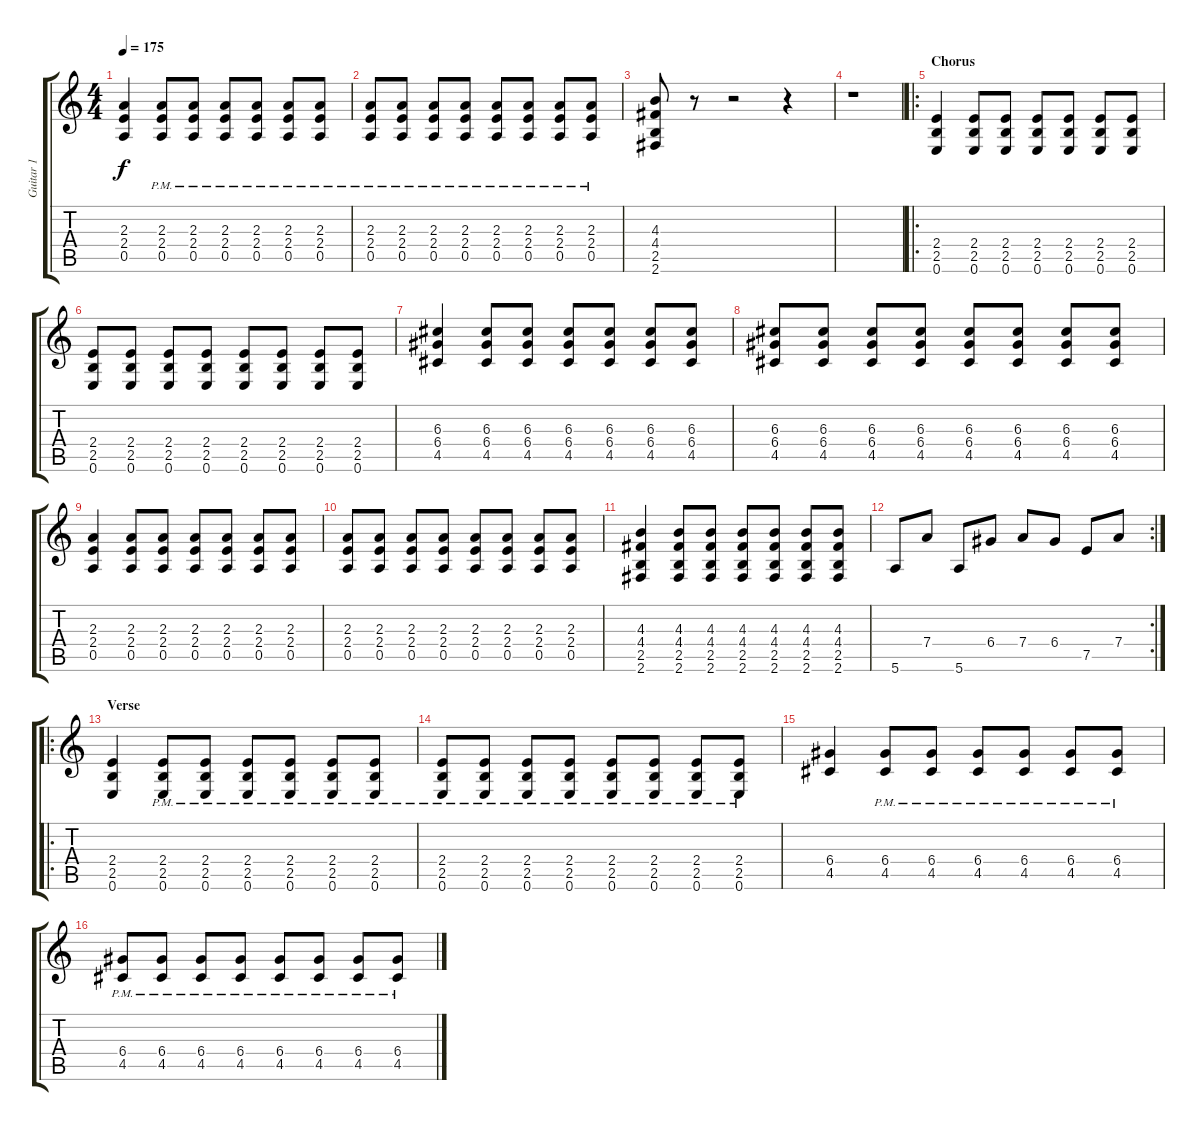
\track ("Guitar 1" "Guitar 1") {instrument acousticguitarsteel}
\staff {score tabs}
\tuning (E4 B3 G3 D3 A2 E2) {hide}
\ts (4 4)
\tempo 175
\clef g2
\ks c
(2.3 2.4 0.5).4{dy f} (2.3{pm} 2.4{pm} 0.5{pm}).8 (2.3{pm} 2.4{pm} 0.5{pm}).8 (2.3{pm} 2.4{pm} 0.5{pm}).8 (2.3{pm} 2.4{pm} 0.5{pm}).8 (2.3{pm} 2.4{pm} 0.5{pm}).8 (2.3{pm} 2.4{pm} 0.5{pm}).8 |
(2.3{pm} 2.4{pm} 0.5{pm}).8 (2.3{pm} 2.4{pm} 0.5{pm}).8 (2.3{pm} 2.4{pm} 0.5{pm}).8 (2.3{pm} 2.4{pm} 0.5{pm}).8 (2.3{pm} 2.4{pm} 0.5{pm}).8 (2.3{pm} 2.4{pm} 0.5{pm}).8 (2.3{pm} 2.4{pm} 0.5{pm}).8 (2.3{pm} 2.4{pm} 0.5{pm}).8 |
(4.3 4.4 2.5 2.6).8 r.8 r.2 r.4 |
r.1 |
\ro
\section ("" "Chorus")
(2.4 2.5 0.6).4 (2.4 2.5 0.6).8 (2.4 2.5 0.6).8 (2.4 2.5 0.6).8 (2.4 2.5 0.6).8 (2.4 2.5 0.6).8 (2.4 2.5 0.6).8 |
(2.4 2.5 0.6).8 (2.4 2.5 0.6).8 (2.4 2.5 0.6).8 (2.4 2.5 0.6).8 (2.4 2.5 0.6).8 (2.4 2.5 0.6).8 (2.4 2.5 0.6).8 (2.4 2.5 0.6).8 |
(6.3 6.4 4.5).4 (6.3 6.4 4.5).8 (6.3 6.4 4.5).8 (6.3 6.4 4.5).8 (6.3 6.4 4.5).8 (6.3 6.4 4.5).8 (6.3 6.4 4.5).8 |
(6.3 6.4 4.5).8 (6.3 6.4 4.5).8 (6.3 6.4 4.5).8 (6.3 6.4 4.5).8 (6.3 6.4 4.5).8 (6.3 6.4 4.5).8 (6.3 6.4 4.5).8 (6.3 6.4 4.5).8 |
(2.3 2.4 0.5).4 (2.3 2.4 0.5).8 (2.3 2.4 0.5).8 (2.3 2.4 0.5).8 (2.3 2.4 0.5).8 (2.3 2.4 0.5).8 (2.3 2.4 0.5).8 |
(2.3 2.4 0.5).8 (2.3 2.4 0.5).8 (2.3 2.4 0.5).8 (2.3 2.4 0.5).8 (2.3 2.4 0.5).8 (2.3 2.4 0.5).8 (2.3 2.4 0.5).8 (2.3 2.4 0.5).8 |
(4.3 4.4 2.5 2.6).4 (4.3 4.4 2.5 2.6).8 (4.3 4.4 2.5 2.6).8 (4.3 4.4 2.5 2.6).8 (4.3 4.4 2.5 2.6).8 (4.3 4.4 2.5 2.6).8 (4.3 4.4 2.5 2.6).8 |
\rc 2
5.6.8 7.4.8 5.6.8 6.4.8 7.4.8 6.4.8 7.5.8 7.4.8 |
\ro
\section ("" "Verse")
(2.4 2.5 0.6).4 (2.4{pm} 2.5{pm} 0.6{pm}).8 (2.4{pm} 2.5{pm} 0.6{pm}).8 (2.4{pm} 2.5{pm} 0.6{pm}).8 (2.4{pm} 2.5{pm} 0.6{pm}).8 (2.4{pm} 2.5{pm} 0.6{pm}).8 (2.4{pm} 2.5{pm} 0.6{pm}).8 |
(2.4{pm} 2.5{pm} 0.6{pm}).8 (2.4{pm} 2.5{pm} 0.6{pm}).8 (2.4{pm} 2.5{pm} 0.6{pm}).8 (2.4{pm} 2.5{pm} 0.6{pm}).8 (2.4{pm} 2.5{pm} 0.6{pm}).8 (2.4{pm} 2.5{pm} 0.6{pm}).8 (2.4{pm} 2.5{pm} 0.6{pm}).8 (2.4{pm} 2.5{pm} 0.6{pm}).8 |
(6.4 4.5).4 (6.4{pm} 4.5{pm}).8 (6.4{pm} 4.5{pm}).8 (6.4{pm} 4.5{pm}).8 (6.4{pm} 4.5{pm}).8 (6.4{pm} 4.5{pm}).8 (6.4{pm} 4.5{pm}).8 |
(6.4{pm} 4.5{pm}).8 (6.4{pm} 4.5{pm}).8 (6.4{pm} 4.5{pm}).8 (6.4{pm} 4.5{pm}).8 (6.4{pm} 4.5{pm}).8 (6.4{pm} 4.5{pm}).8 (6.4{pm} 4.5{pm}).8 (6.4{pm} 4.5{pm}).8
